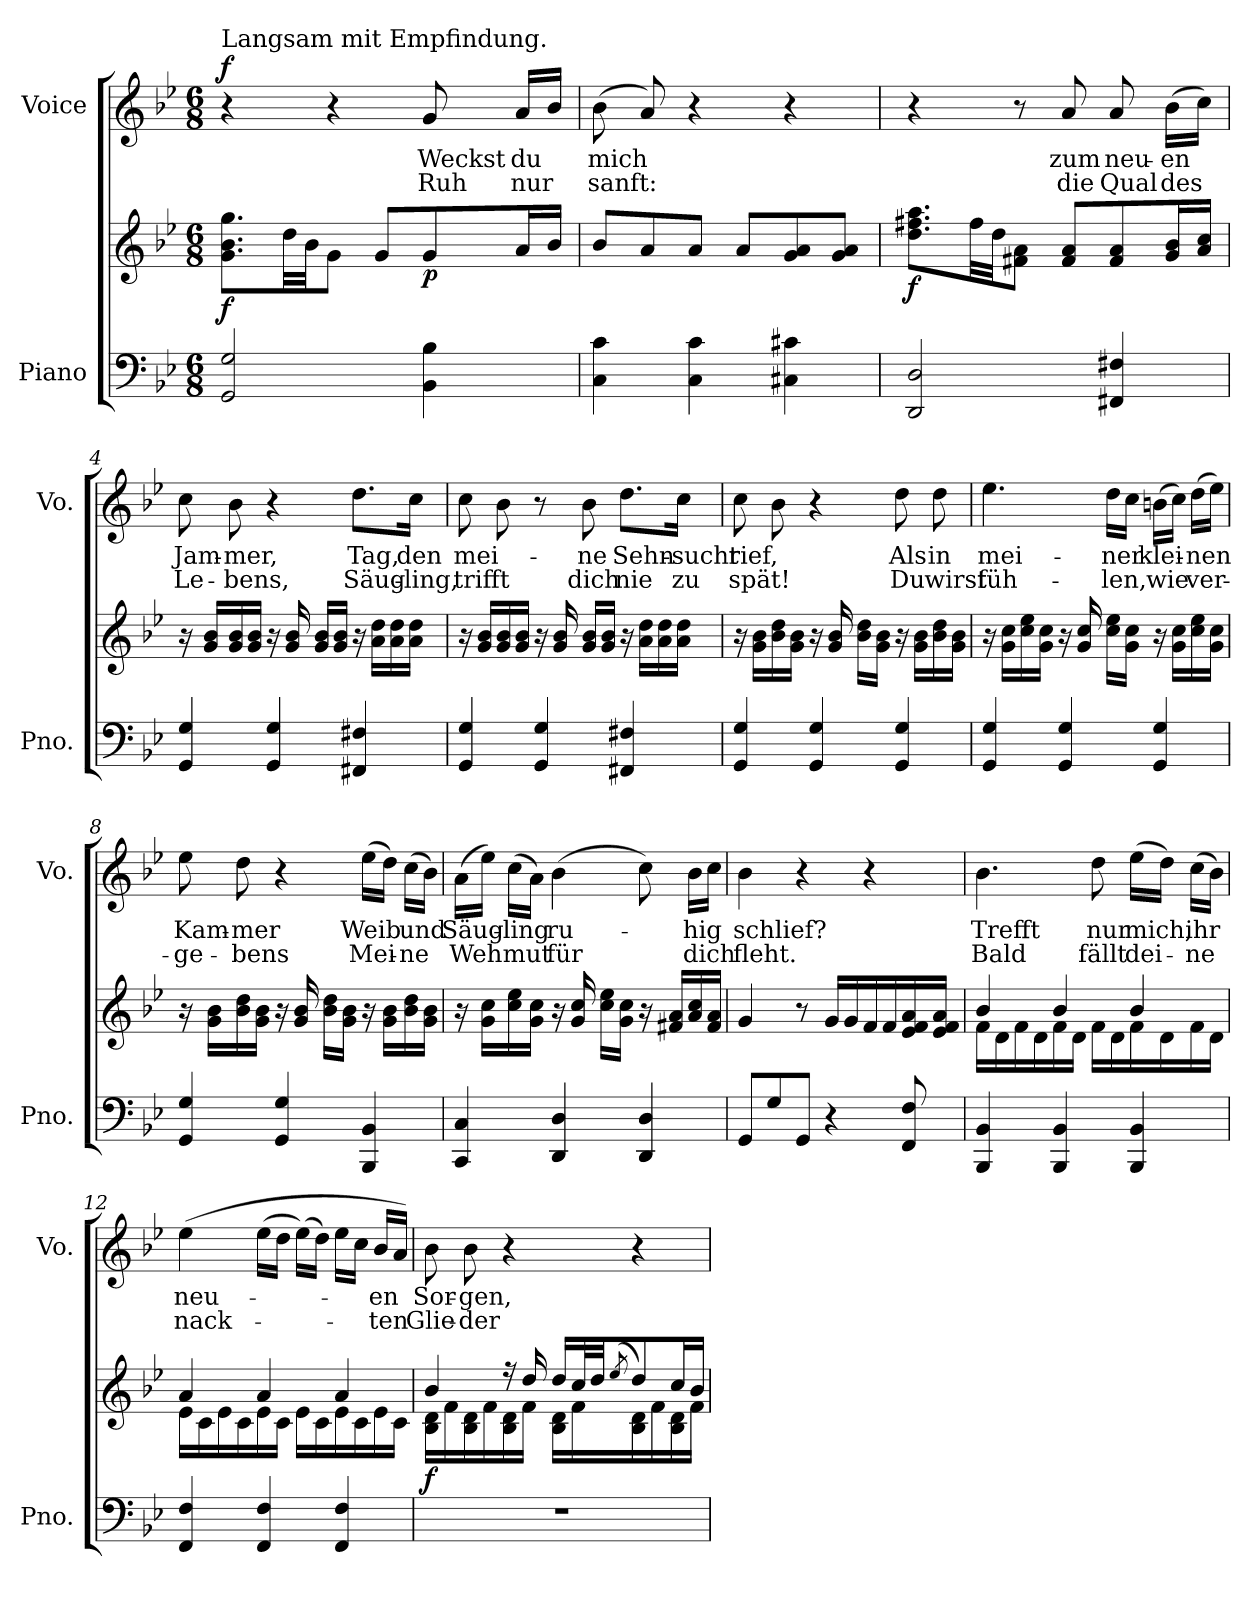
**kern	**kern	**dynam	**kern	**text	**text	**dynam
*part2	*part2	*part2	*part1	*part1	*part1	*part1
*staff3	*staff2	*staff2/3	*staff1	*staff1	*staff1	*staff1
*I"Piano	*	*	*I"Voice	*	*	*
*I'Pno.	*	*	*I'Vo.	*	*	*
*clefF4	*clefG2	*	*clefG2	*	*	*
*k[b-e-]	*k[b-e-]	*	*k[b-e-]	*	*	*
*M6/8	*M6/8	*	*M6/8	*	*	*
=1	=1	=1	=1	=1	=1	=1
!	!	!	!LO:TX:a:t=Langsam mit Empfindung.	!	!	!
!	!	!LO:DY:b	!	!	!	!LO:DY:a
2GG/ 2G/	8.g\ 8.b-\ 8.gg\L	f	4r	.	.	f
.	32dd\LL	.	.	.	.	.
.	32b-\JJ	.	.	.	.	.
.	8g\J	.	4r	.	.	.
.	8g/L	.	.	.	.	.
!	!	!LO:DY:b	!	!LO:LY:b	!LO:LY:b	!
4BB-\ 4B-\	8g/	p	8g/	Weckst	Ruh	.
!	!	!	!	!LO:LY:b	!LO:LY:b	!
.	16a/L	.	16a/LL	du	nur	.
.	16b-/JJ	.	16b-/JJ	.	.	.
=2	=2	=2	=2	=2	=2	=2
!	!	!	!	!LO:LY:b	!LO:LY:b	!
4C\ 4c\	8b-/L	.	(8b-\	mich	sanft:	.
.	8a/	.	8a/)	.	.	.
4C\ 4c\	8a/J	.	4r	.	.	.
.	8a/L	.	.	.	.	.
4C#X\ 4c#X\	8g/ 8a/	.	4r	.	.	.
.	8g/ 8a/J	.	.	.	.	.
=3	=3	=3	=3	=3	=3	=3
!	!	!LO:DY:b	!	!	!	!
2DD/ 2D/	8.dd\ 8.ff#X\ 8.aa\L	f	4r	.	.	.
.	32ff#\LL	.	.	.	.	.
.	32dd\JJ	.	.	.	.	.
.	8f#X\ 8a\J	.	8r	.	.	.
!	!	!	!	!LO:LY:b	!LO:LY:b	!
.	8f#/ 8a/L	.	8a/	zum	die	.
!	!	!	!	!LO:LY:b	!LO:LY:b	!
4FF#X/ 4F#X/	8f#/ 8a/	.	8a/	neu-	Qual	.
!	!	!	!	!LO:LY:b	!LO:LY:b	!
.	16g/ 16b-/L	.	(16b-\LL	-en	des	.
.	16a/ 16cc/JJ	.	16cc\JJ)	.	.	.
!!LO:LB:g=z
=4	=4	=4	=4	=4	=4	=4
!	!	!	!	!LO:LY:b	!LO:LY:b	!
4GG/ 4G/	16r	.	8cc\	Jam-	Le-	.
.	16g/ 16b-/LL	.	.	.	.	.
!	!	!	!	!LO:LY:b	!LO:LY:b	!
.	16g/ 16b-/	.	8b-\	-mer,	-bens,	.
.	16g/ 16b-/JJ	.	.	.	.	.
4GG/ 4G/	16r	.	4r	.	.	.
.	16g/ 16b-/	.	.	.	.	.
.	16g/ 16b-/LL	.	.	.	.	.
.	16g/ 16b-/JJ	.	.	.	.	.
!	!	!	!	!LO:LY:b	!LO:LY:b	!
4FF#X/ 4F#X/	16r	.	8.dd\L	Tag,	Säug-	.
.	16a\ 16dd\LL	.	.	.	.	.
.	16a\ 16dd\	.	.	.	.	.
!	!	!	!	!LO:LY:b	!LO:LY:b	!
.	16a\ 16dd\JJ	.	16cc\Jk	den	-ling,	.
=5	=5	=5	=5	=5	=5	=5
!	!	!	!	!LO:LY:b	!LO:LY:b	!
4GG/ 4G/	16r	.	8cc\	mei-	trifft	.
.	16g/ 16b-/LL	.	.	.	.	.
.	16g/ 16b-/	.	8b-\	.	.	.
.	16g/ 16b-/JJ	.	.	.	.	.
4GG/ 4G/	16r	.	8r	.	.	.
.	16g/ 16b-/	.	.	.	.	.
!	!	!	!	!LO:LY:b	!LO:LY:b	!
.	16g/ 16b-/LL	.	8b-\	-ne	dich	.
.	16g/ 16b-/JJ	.	.	.	.	.
!	!	!	!	!LO:LY:b	!LO:LY:b	!
4FF#X/ 4F#X/	16r	.	8.dd\L	Sehn-	nie	.
.	16a\ 16dd\LL	.	.	.	.	.
.	16a\ 16dd\	.	.	.	.	.
!	!	!	!	!LO:LY:b	!LO:LY:b	!
.	16a\ 16dd\JJ	.	16cc\Jk	-sucht	zu	.
=6	=6	=6	=6	=6	=6	=6
!	!	!	!	!LO:LY:b	!LO:LY:b	!
4GG/ 4G/	16r	.	8cc\	rief,	spät!	.
.	16g\ 16b-\LL	.	.	.	.	.
.	16b-\ 16dd\	.	8b-\	.	.	.
.	16g\ 16b-\JJ	.	.	.	.	.
4GG/ 4G/	16r	.	4r	.	.	.
.	16g/ 16b-/	.	.	.	.	.
.	16b-\ 16dd\LL	.	.	.	.	.
.	16g\ 16b-\JJ	.	.	.	.	.
!	!	!	!	!LO:LY:b	!LO:LY:b	!
4GG/ 4G/	16r	.	8dd\	Als	Du	.
.	16g\ 16b-\LL	.	.	.	.	.
!	!	!	!	!LO:LY:b	!LO:LY:b	!
.	16b-\ 16dd\	.	8dd\	in	wirst	.
.	16g\ 16b-\JJ	.	.	.	.	.
!!LO:LB:g=z
=7	=7	=7	=7	=7	=7	=7
!	!	!	!	!LO:LY:b	!LO:LY:b	!
4GG/ 4G/	16r	.	4.ee-\	mei-	füh-	.
.	16g\ 16cc\LL	.	.	.	.	.
.	16cc\ 16ee-\	.	.	.	.	.
.	16g\ 16cc\JJ	.	.	.	.	.
4GG/ 4G/	16r	.	.	.	.	.
.	16g/ 16cc/	.	.	.	.	.
!	!	!	!	!LO:LY:b	!LO:LY:b	!
.	16cc\ 16ee-\LL	.	16dd\LL	-ner	-len,	.
.	16g\ 16cc\JJ	.	16cc\JJ	.	.	.
!	!	!	!	!LO:LY:b	!LO:LY:b	!
4GG/ 4G/	16r	.	(16bn\LL	klei-	wie	.
.	16g\ 16cc\LL	.	16cc\JJ)	.	.	.
!	!	!	!	!LO:LY:b	!LO:LY:b	!
.	16cc\ 16ee-\	.	(16dd\LL	-nen	ver-	.
.	16g\ 16cc\JJ	.	16ee-\JJ)	.	.	.
=8	=8	=8	=8	=8	=8	=8
!	!	!	!	!LO:LY:b	!LO:LY:b	!
4GG/ 4G/	16r	.	8ee-\	Kam-	-ge-	.
.	16g\ 16b-\LL	.	.	.	.	.
!	!	!	!	!LO:LY:b	!LO:LY:b	!
.	16b-\ 16dd\	.	8dd\	-mer	-bens	.
.	16g\ 16b-\JJ	.	.	.	.	.
4GG/ 4G/	16r	.	4r	.	.	.
.	16g/ 16b-/	.	.	.	.	.
.	16b-\ 16dd\LL	.	.	.	.	.
.	16g\ 16b-\JJ	.	.	.	.	.
!	!	!	!	!LO:LY:b	!LO:LY:b	!
4BBB-/ 4BB-/	16r	.	(16ee-\LL	Weib	Mei-	.
.	16g\ 16b-\LL	.	16dd\JJ)	.	.	.
!	!	!	!	!LO:LY:b	!LO:LY:b	!
.	16b-\ 16dd\	.	(16cc\LL	und	-ne	.
.	16g\ 16b-\JJ	.	16b-\JJ)	.	.	.
=9	=9	=9	=9	=9	=9	=9
!	!	!	!	!LO:LY:b	!LO:LY:b	!
4CC/ 4C/	16r	.	(16a\LL	Säug-	Weh	.
.	16g\ 16cc\LL	.	16ee-\JJ)	.	.	.
!	!	!	!	!LO:LY:b	!LO:LY:b	!
.	16cc\ 16ee-\	.	(16cc\LL	-ling	mut	.
.	16g\ 16cc\JJ	.	16a\JJ)	.	.	.
!	!	!	!	!LO:LY:b	!LO:LY:b	!
4DD/ 4D/	16r	.	(4b-\	ru-	für	.
.	16g/ 16cc/	.	.	.	.	.
.	16cc\ 16ee-\LL	.	.	.	.	.
.	16g\ 16cc\JJ	.	.	.	.	.
4DD/ 4D/	16r	.	8cc\)	.	.	.
.	16f#X/ 16a/LL	.	.	.	.	.
!	!	!	!	!LO:LY:b	!LO:LY:b	!
.	16a/ 16cc/	.	16b-\LL	-hig	dich	.
.	16f#/ 16a/JJ	.	16cc\JJ	.	.	.
!!LO:PB:g=z
=10	=10	=10	=10	=10	=10	=10
!	!	!	!	!LO:LY:b	!LO:LY:b	!
8GG/L	4g/	.	4b-\	schlief?	fleht.	.
8G/	.	.	.	.	.	.
8GG/J	8r	.	4r	.	.	.
4r	16g/LL	.	.	.	.	.
.	16g/	.	.	.	.	.
.	16f/	.	4r	.	.	.
.	16f/	.	.	.	.	.
8FF/ 8F/	16e-/ 16f/ 16a/	.	.	.	.	.
.	16e-/ 16f/ 16a/JJ	.	.	.	.	.
=11	=11	=11	=11	=11	=11	=11
*	*^	*	*	*	*	*
!	!	!	!	!	!LO:LY:b	!LO:LY:b	!
4BBB-/ 4BB-/	4b-/	16f\LL	.	4.b-\	Trefft	Bald	.
.	.	16d\	.	.	.	.	.
.	.	16f\	.	.	.	.	.
.	.	16d\	.	.	.	.	.
4BBB-/ 4BB-/	4b-/	16f\	.	.	.	.	.
.	.	16d\JJ	.	.	.	.	.
!	!	!	!	!	!LO:LY:b	!LO:LY:b	!
.	.	16f\LL	.	8dd\	nur	fällt	.
.	.	16d\	.	.	.	.	.
!	!	!	!	!	!LO:LY:b	!LO:LY:b	!
4BBB-/ 4BB-/	4b-/	16f\	.	(16ee-\LL	mich,	dei-	.
.	.	16d\	.	16dd\JJ)	.	.	.
!	!	!	!	!	!LO:LY:b	!LO:LY:b	!
.	.	16f\	.	(16cc\LL	ihr	-ne	.
.	.	16d\JJ	.	16b-\JJ)	.	.	.
=12	=12	=12	=12	=12	=12	=12	=12
!	!	!	!	!	!LO:LY:b	!LO:LY:b	!
4FF/ 4F/	4a/	16e-\LL	.	(4ee-\	neu-	nack-	.
.	.	16c\	.	.	.	.	.
.	.	16e-\	.	.	.	.	.
.	.	16c\	.	.	.	.	.
4FF/ 4F/	4a/	16e-\	.	(16ee-\LL	.	.	.
.	.	16c\JJ	.	16dd\JJ	.	.	.
.	.	16e-\LL	.	(16ee-\LL)	.	.	.
.	.	16c\	.	16dd\JJ)	.	.	.
4FF/ 4F/	4a/	16e-\	.	16ee-\LL	.	.	.
.	.	16c\	.	16cc\JJ	.	.	.
!	!	!	!	!	!LO:LY:b	!LO:LY:b	!
.	.	16e-\	.	16b-/LL	-en	-ten	.
.	.	16c\JJ	.	16a/JJ)	.	.	.
!!LO:LB:g=z
=13	=13	=13	=13	=13	=13	=13	=13
!	!	!	!LO:DY:b	!	!LO:LY:b	!LO:LY:b	!
2.r	4b-/	16B-\ 16d\LL	f	8b-\	Sor-	Glie-	.
.	.	16f\	.	.	.	.	.
!	!	!	!	!	!LO:LY:b	!LO:LY:b	!
.	.	16B-\ 16d\	.	8b-\	-gen,	-der	.
.	.	16f\	.	.	.	.	.
.	16r	16B-\ 16d\	.	4r	.	.	.
.	16dd/	16f\JJ	.	.	.	.	.
.	16dd/LL	16B-\ 16d\LL	.	.	.	.	.
.	32cc/L	16f\	.	.	.	.	.
.	32dd/JJ	.	.	.	.	.	.
.	(8qee-/	.	.	.	.	.	.
.	8dd/)	16B-\ 16d\	.	4r	.	.	.
.	.	16f\	.	.	.	.	.
.	16cc/L	16B-\ 16d\	.	.	.	.	.
.	16b-/JJ	16f\JJ	.	.	.	.	.
*	*v	*v	*	*	*	*	*
=	=	=	=	=	=	=
*-	*-	*-	*-	*-	*-	*-
